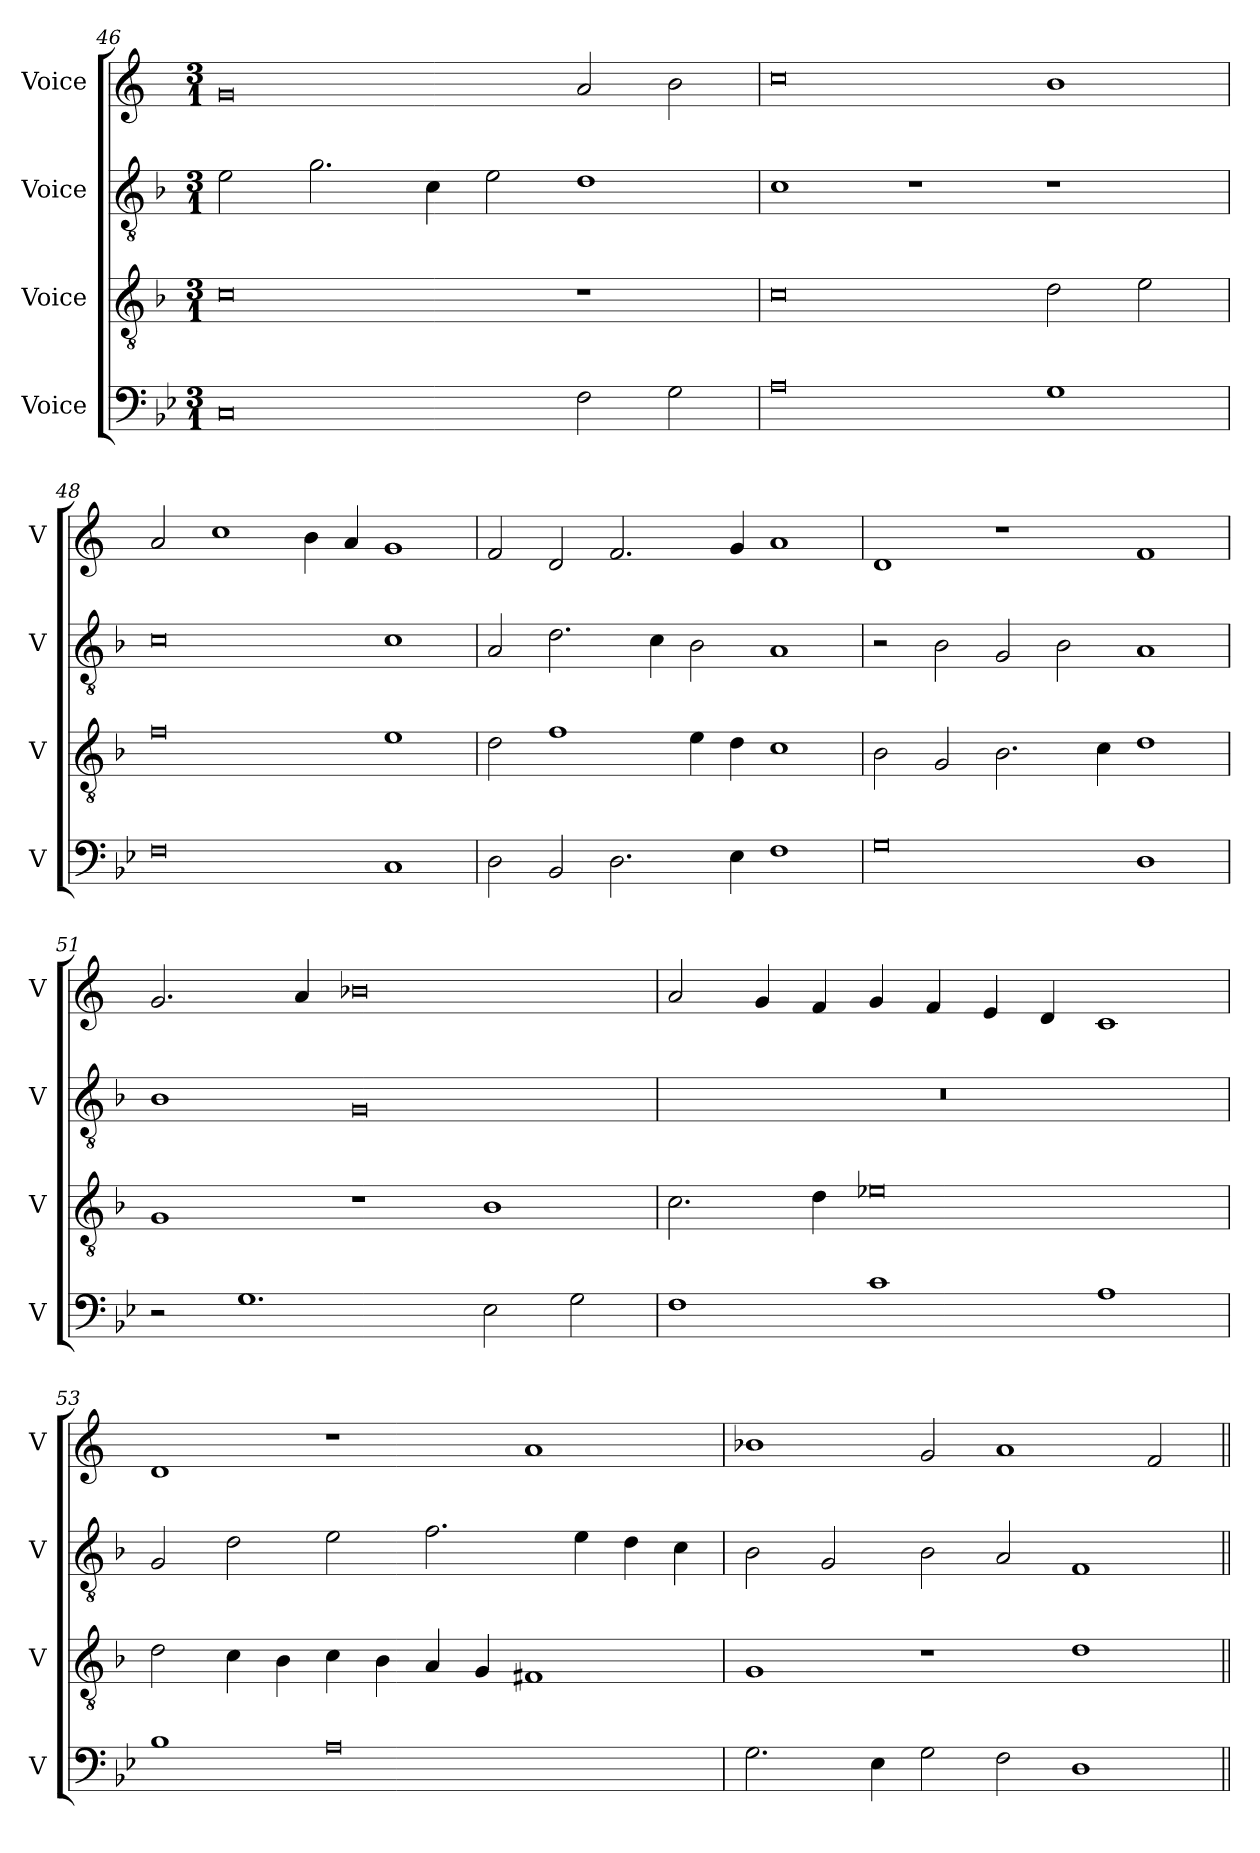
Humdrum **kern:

**kern	**kern	**kern	**kern
*part4	*part3	*part2	*part1
*staff4	*staff3	*staff2	*staff1
*I"Voice	*I"Voice	*I"Voice	*I"Voice
*I'V	*I'V	*I'V	*I'V
!!LO:LB:g=z
*clefF4	*clefGv2	*clefGv2	*clefG2
*k[b-e-]	*k[b-]	*k[b-]	*k[]
*M3/1	*M3/1	*M3/1	*M3/1
=46	=46	=46	=46
0C	0c	2e\	0g
.	.	2.g\	.
.	.	4c\	.
.	.	2e\	.
2F\	1r	1d	2a/
2G\	.	.	2b\
=47	=47	=47	=47
0A	0c	1c	0cc
.	.	1r	.
1G	2d\	1r	1b
.	2e\	.	.
=48	=48	=48	=48
0F	0f	0c	2a/
.	.	.	1cc
.	.	.	4b\
.	.	.	4a/
1C	1e	1c	1g
!!LO:LB:g=z
=49	=49	=49	=49
2D\	2d\	2A/	2f/
2BB-/	1f	2.d\	2d/
2.D\	.	.	2.f/
.	.	4c\	.
.	4e\	2B-\	.
4E-\	4d\	.	4g/
1F	1c	1A	1a
=50	=50	=50	=50
0G	2B-\	2r	1d
.	2G/	2B-\	.
.	2.B-\	2G/	1r
.	.	2B-\	.
.	4c\	.	.
1D	1d	1A	1f
!!LO:PB:g=z
=51	=51	=51	=51
2r	1G	1B-	2.g/
1.G	.	.	.
.	.	.	4a/
.	1r	0G	0b-X
2E-\	1B-	.	.
2G\	.	.	.
=52	=52	=52	=52
1F	2.c\	0.r	2a/
.	.	.	4g/
.	4d\	.	4f/
1c	0e-X	.	4g/
.	.	.	4f/
.	.	.	4e/
.	.	.	4d/
1A	.	.	1c
!!LO:LB:g=z
=53	=53	=53	=53
1B-	2d\	2G/	1d
.	4c\	2d\	.
.	4B-\	.	.
0A	4c\	2e\	1r
.	4B-\	.	.
.	4A/	2.f\	.
.	4G/	.	.
.	1F#X	.	1a
.	.	4e\	.
.	.	4d\	.
.	.	4c\	.
=54	=54	=54	=54
2.G\	1G	2B-\	1b-X
.	.	2G/	.
4E-\	.	.	.
2G\	1r	2B-\	2g/
2F\	.	2A/	1a
1D	1d	1F	.
.	.	.	2f/
=||	=||	=||	=||
*-	*-	*-	*-
